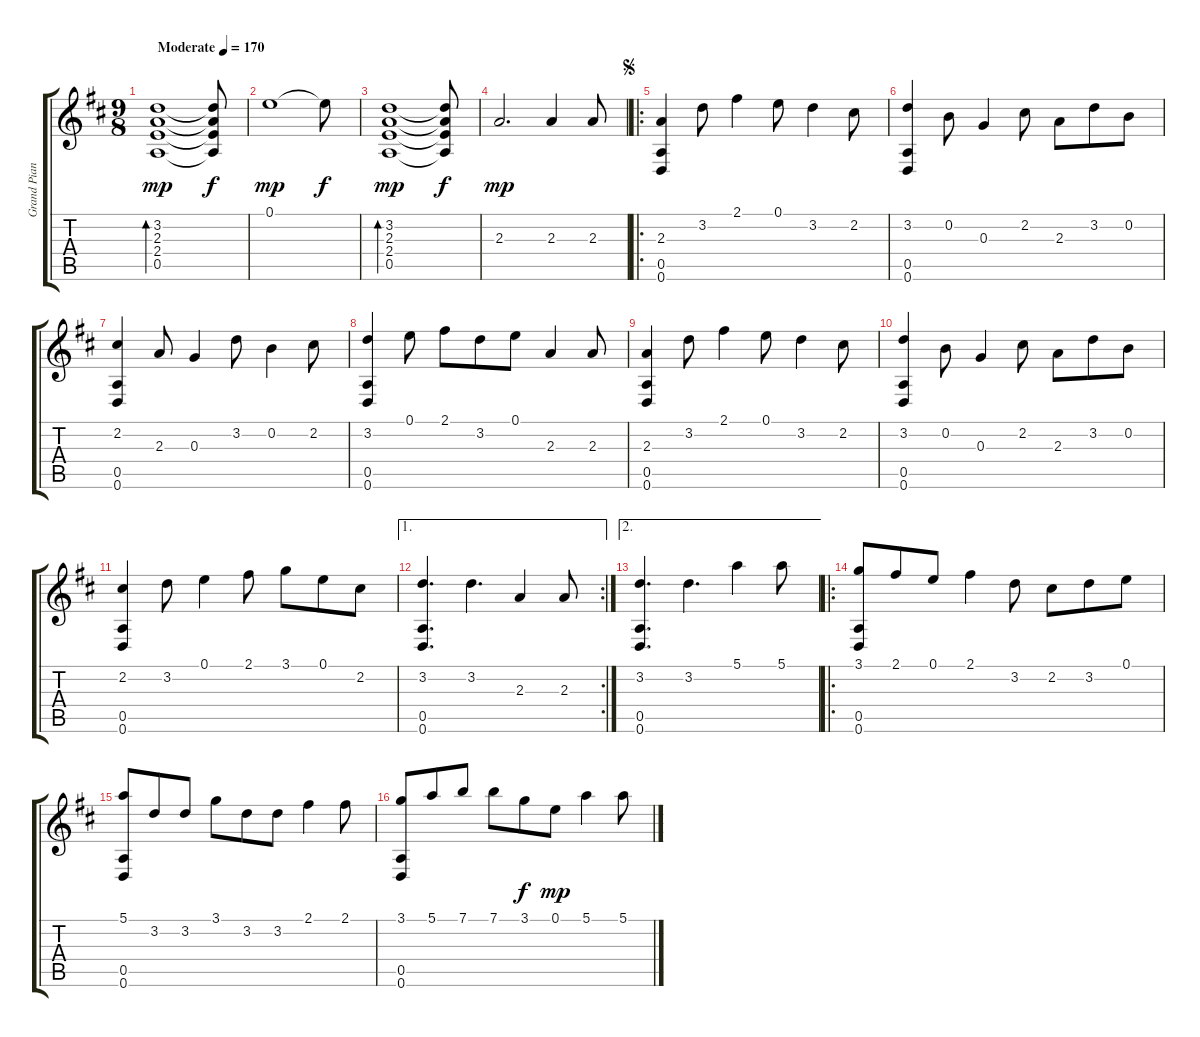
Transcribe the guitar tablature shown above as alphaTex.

\track ("Grand Piano" "Grand Pian") {instrument acousticguitarsteel}
\staff {score tabs}
\tuning (E4 B3 G3 D3 A2 D2) {hide}
\ts (9 8)
\tempo (170 "Moderate")
\clef g2
\ks d
(3.2 2.3 2.4 0.5).1{bd 240 dy mp instrument acousticguitarsteel} (3.2{t} 2.3{t} 2.4{t} 0.5{t}).8{dy f} |
0.1.1{dy mp} 0.1{t}.8{dy f} |
(3.2 2.3 2.4 0.5).1{bd 240 dy mp} (3.2{t} 2.3{t} 2.4{t} 0.5{t}).8{dy f} |
2.3.2{d dy mp} 2.3.4 2.3.8 |
\ro
\jump segno
(2.3 0.5 0.6).4 3.2.8 2.1.4 0.1.8 3.2.4 2.2.8 |
(3.2 0.5 0.6).4 0.2.8 0.3.4 2.2.8 2.3.8 3.2.8 0.2.8 |
(2.2 0.5 0.6).4 2.3.8 0.3.4 3.2.8 0.2.4 2.2.8 |
(3.2 0.5 0.6).4 0.1.8 2.1.8 3.2.8 0.1.8 2.3.4 2.3.8 |
(2.3 0.5 0.6).4 3.2.8 2.1.4 0.1.8 3.2.4 2.2.8 |
(3.2 0.5 0.6).4 0.2.8 0.3.4 2.2.8 2.3.8 3.2.8 0.2.8 |
(2.2 0.5 0.6).4 3.2.8 0.1.4 2.1.8 3.1.8 0.1.8 2.2.8 |
\ae 1
\rc 2
(3.2 0.5 0.6).4{d} 3.2.4{d} 2.3.4 2.3.8 |
\ae 2
(3.2 0.5 0.6).4{d} 3.2.4{d} 5.1.4 5.1.8 |
\ro
(3.1 0.5 0.6).8 2.1.8 0.1.8 2.1.4 3.2.8 2.2.8 3.2.8 0.1.8 |
(5.1 0.5 0.6).8 3.2.8 3.2.8 3.1.8 3.2.8 3.2.8 2.1.4 2.1.8 |
(3.1 0.5 0.6).8 5.1.8 7.1.8 7.1.8 3.1.8{dy f} 0.1.8{dy mp} 5.1.4 5.1.8
